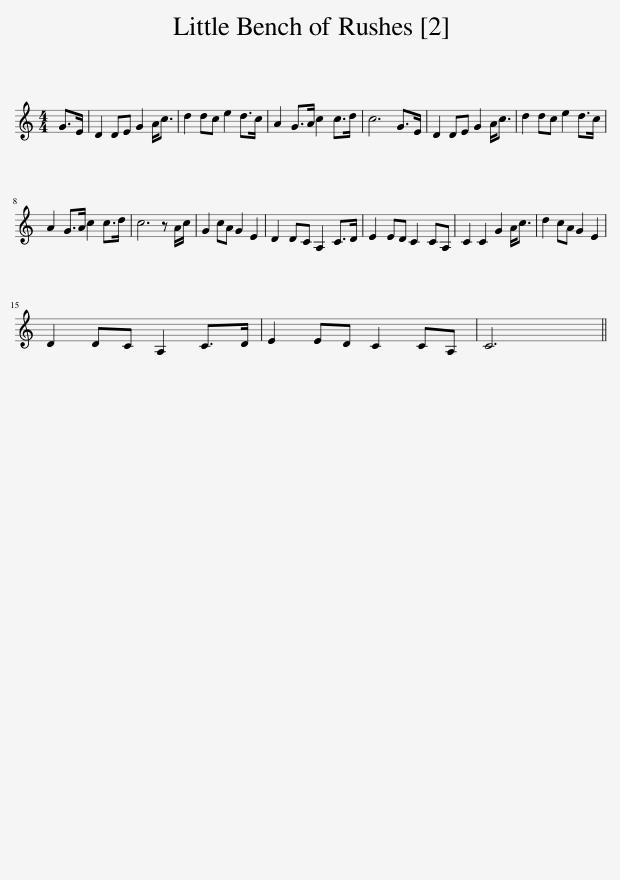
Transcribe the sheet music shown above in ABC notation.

X:1
L:1/8
M:4/4
I:linebreak $
K:C
V:1 treble
V:1
 G>E | D2 DE G2 A<c | d2 dc e2 d>c | A2 G>A c2 c>d | c6 G>E | %5
 D2 DE G2 A<c | d2 dc e2 d>c |$ A2 G>A c2 c>d | c6 z A/c/ | G2 cA G2 E2 | %10
 D2 DC A,2 C>D | E2 ED C2 CA, | C2 C2 G2 A<c | d2 cA G2 E2 |$ D2 DC A,2 C>D | %15
 E2 ED C2 CA, | C6 || %17
